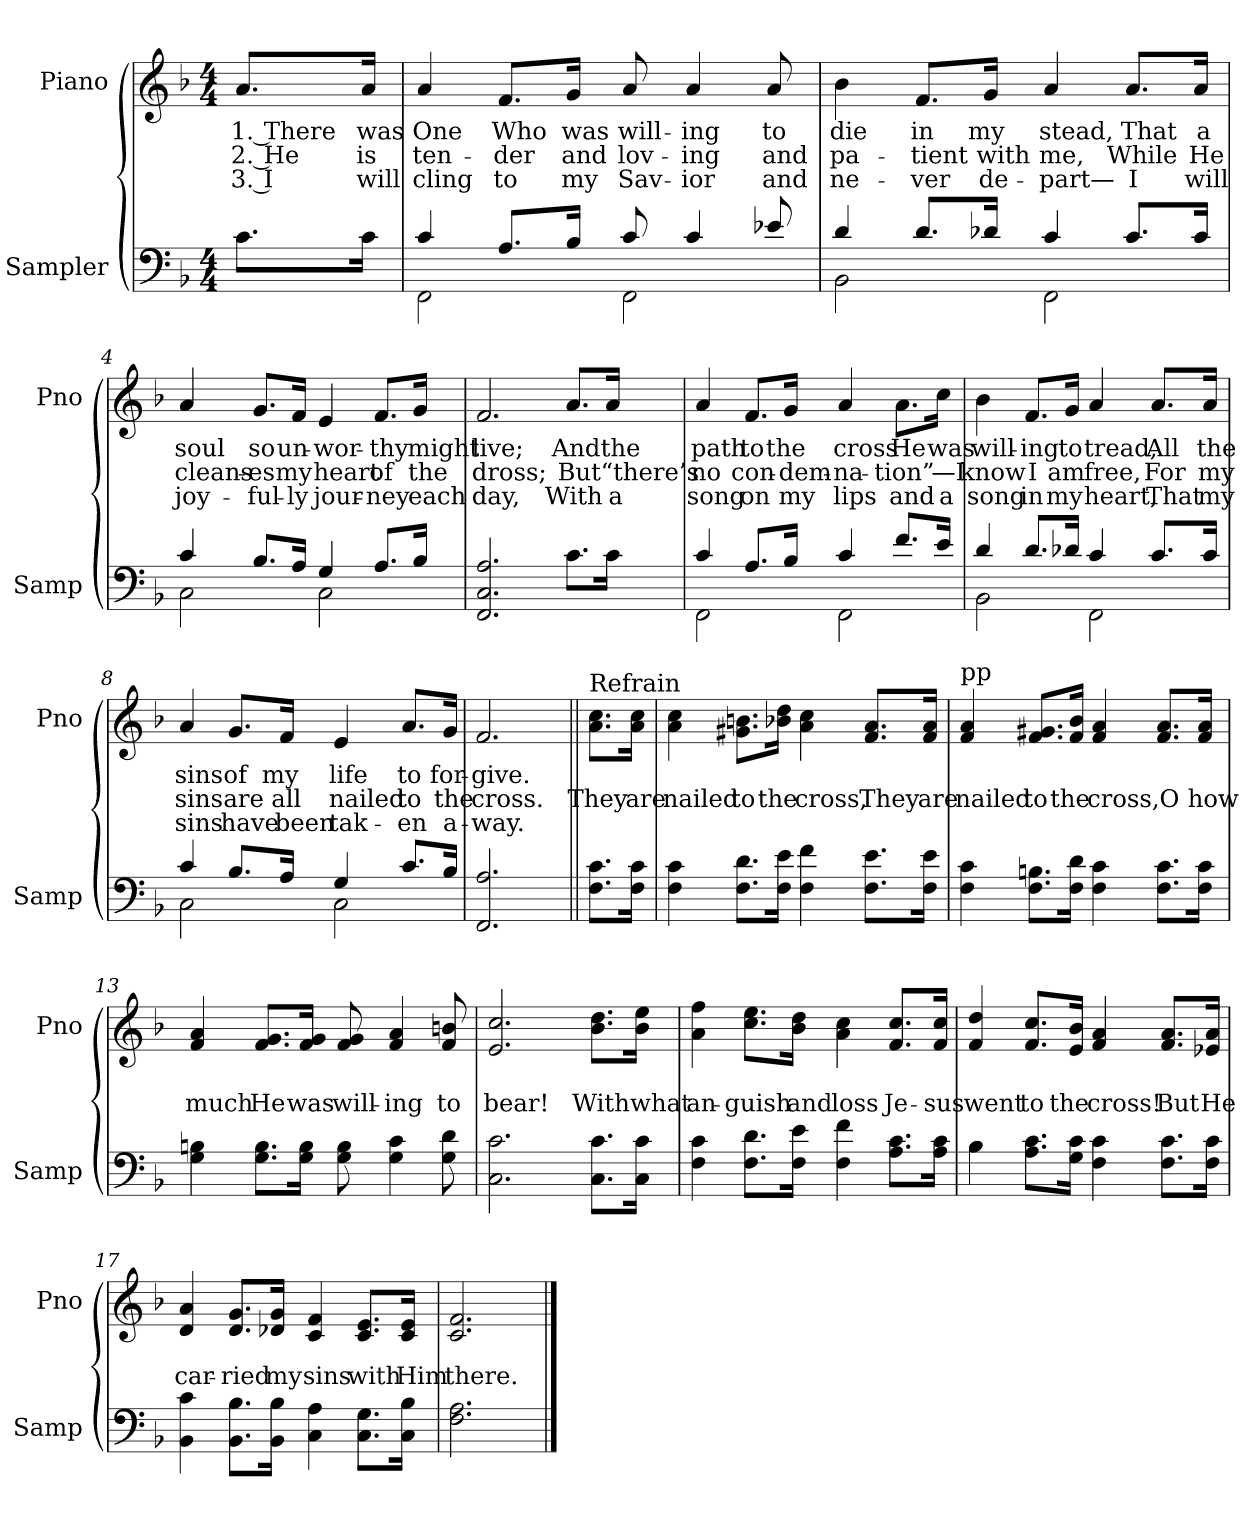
**kern	**kern	**text	**text	**text
*part2	*part1	*part1	*part1	*part1
*staff2	*staff1	*staff1	*staff1	*staff1
*I"Sampler	*I"Piano	*	*	*
*I'Samp	*I'Pno	*	*	*
*clefF4	*clefG2	*	*	*
*k[b-]	*k[b-]	*	*	*
*F:	*F:	*	*	*
*M4/4	*M4/4	*	*	*
=1	=1	=1	=1	=1
8.c\L	8.a/L	1. There	2. He	3. I
16c\Jk	16a/Jk	was	is	will
=2	=2	=2	=2	=2
*^	*	*	*	*
4c/	2FF	4a	One	ten-	cling
8.A/L	.	8.f/L	Who	-der	to
16B-/Jk	.	16g/Jk	was	and	my
8c/	2FF	8a	will-	lov-	Sav-
4c/	.	4a	-ing	-ing	-ior
8e-X/	.	8a	to	and	and
=3	=3	=3	=3	=3	=3
4d/	2BB-	4b-	die	pa-	ne-
8.d/L	.	8.f/L	in	-tient	-ver
16d-X/Jk	.	16g/Jk	my	with	de-
4c/	2FF	4a	stead,	me,	-part—
8.c/L	.	8.a/L	That	While	I
16c/Jk	.	16a/Jk	a	He	will
=4	=4	=4	=4	=4	=4
4c/	2C	4a	soul	cleans-	joy-
8.B-/L	.	8.g/L	so	-es	-ful-
16A/Jk	.	16f/Jk	un-	my	-ly
4G/	2C	4e	-wor-	heart	jour-
8.A/L	.	8.f/L	-thy	of	-ney
16B-/Jk	.	16g/Jk	might	the	each
*v	*v	*	*	*	*
=5	=5	=5	=5	=5
2.FF 2.C 2.A	2.f	live;	dross;	day,
8.c\L	8.a/L	And	But	With
16c\Jk	16a/Jk	the	“there’s	a
=6	=6	=6	=6	=6
*^	*	*	*	*
4c/	2FF	4a	path	no	song
8.A/L	.	8.f/L	to	con-	on
16B-/Jk	.	16g/Jk	the	-dem-	my
4c/	2FF	4a	cross	-na-	lips
8.f/L	.	8.a\L	He	-tion”	and
16e/Jk	.	16cc\Jk	was	—I	a
=7	=7	=7	=7	=7	=7
4d/	2BB-	4b-	will-	know	song
8.d/L	.	8.f/L	-ing	I	in
16d-X/Jk	.	16g/Jk	to	am	my
4c/	2FF	4a	tread,	free,	heart,
8.c/L	.	8.a/L	All	For	That
16c/Jk	.	16a/Jk	the	my	my
=8	=8	=8	=8	=8	=8
4c/	2C	4a	sins	sins	sins
8.B-/L	.	8.g/L	of	are	have
16A/Jk	.	16f/Jk	my	all	been
4G/	2C	4e	life	nailed	tak-
8.c/L	.	8.a/L	to	to	-en
16B-/Jk	.	16g/Jk	for-	the	a-
*v	*v	*	*	*	*
=9	=9	=9	=9	=9
2.FF 2.A	2.f	-give.	cross.	-way.
=10||	=10||	=10||	=10||	=10||
!	!LO:TX:t=Refrain	!	!	!
8.F\ 8.c\L	8.a\ 8.cc\L	.	They	.
16F\ 16c\Jk	16a\ 16cc\Jk	.	are	.
=11	=11	=11	=11	=11
4F 4c	4a 4cc	.	nailed	.
8.F\ 8.d\L	8.g#X\ 8.bn\L	.	to	.
16F\ 16e\Jk	16b-X\ 16dd\Jk	.	the	.
4F 4f	4a 4cc	.	cross,	.
8.F\ 8.e\L	8.f/ 8.a/L	.	They	.
16F\ 16e\Jk	16f/ 16a/Jk	.	are	.
=12	=12	=12	=12	=12
!	!LO:TX:t=pp	!	!	!
4F 4c	4f 4a	.	nailed	.
8.F\ 8.Bn\L	8.f/ 8.g#X/L	.	to	.
16F\ 16d\Jk	16f/ 16b-/Jk	.	the	.
4F 4c	4f 4a	.	cross,	.
8.F\ 8.c\L	8.f/ 8.a/L	.	O	.
16F\ 16c\Jk	16f/ 16a/Jk	.	how	.
=13	=13	=13	=13	=13
4G 4Bn	4f 4a	.	much	.
8.G\ 8.B\L	8.f/ 8.g/L	.	He	.
16G\ 16B\Jk	16f/ 16g/Jk	.	was	.
8G 8B	8f 8g	.	will-	.
4G 4c	4f 4a	.	-ing	.
8G 8d	8f 8bn	.	to	.
=14	=14	=14	=14	=14
2.C 2.c	2.e 2.cc	.	bear!	.
8.C\ 8.c\L	8.b-\ 8.dd\L	.	With	.
16C\ 16c\Jk	16b-\ 16ee\Jk	.	what	.
=15	=15	=15	=15	=15
4F 4c	4a 4ff	.	an-	.
8.F\ 8.d\L	8.cc\ 8.ee\L	.	-guish	.
16F\ 16e\Jk	16b-\ 16dd\Jk	.	and	.
4F 4f	4a 4cc	.	loss	.
8.A\ 8.c\L	8.f/ 8.cc/L	.	Je-	.
16A\ 16c\Jk	16f/ 16cc/Jk	.	-sus	.
=16	=16	=16	=16	=16
*^	*	*	*	*
4B-\	4B-	4f 4dd	.	went	.
8.A\ 8.c\L	2.ryy	8.f/ 8.cc/L	.	to	.
16G\ 16c\Jk	.	16e/ 16b-/Jk	.	the	.
4F 4c	.	4f 4a	.	cross!	.
8.F\ 8.c\L	.	8.f/ 8.a/L	.	But	.
16F\ 16c\Jk	.	16e-X/ 16a/Jk	.	He	.
*v	*v	*	*	*	*
=17	=17	=17	=17	=17
4BB- 4c	4d 4a	.	car-	.
8.BB-\ 8.B-\L	8.d/ 8.g/L	.	-ried	.
16BB-\ 16B-\Jk	16d-X/ 16g/Jk	.	my	.
4C 4A	4c 4f	.	sins	.
8.C\ 8.G\L	8.c/ 8.e/L	.	with	.
16C\ 16B-\Jk	16c/ 16e/Jk	.	Him	.
=18	=18	=18	=18	=18
2.F 2.A	2.c 2.f	.	there.	.
==	==	==	==	==
*-	*-	*-	*-	*-
